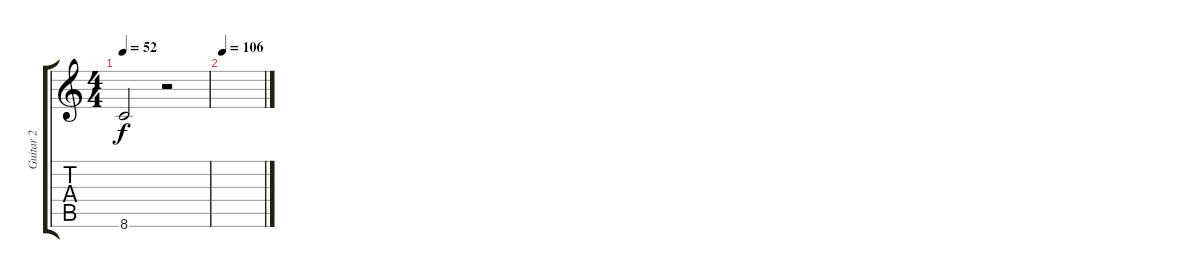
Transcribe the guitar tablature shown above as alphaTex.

\track ("Guitar 2" "Guitar 2") {instrument electricguitarjazz}
\staff {score tabs}
\tuning (E4 B3 G3 D3 A2 E2) {hide}
\ts (4 4)
\tempo 52
\clef g2
\ks c
8.6.2{dy f} r.2 |
\tempo 106
